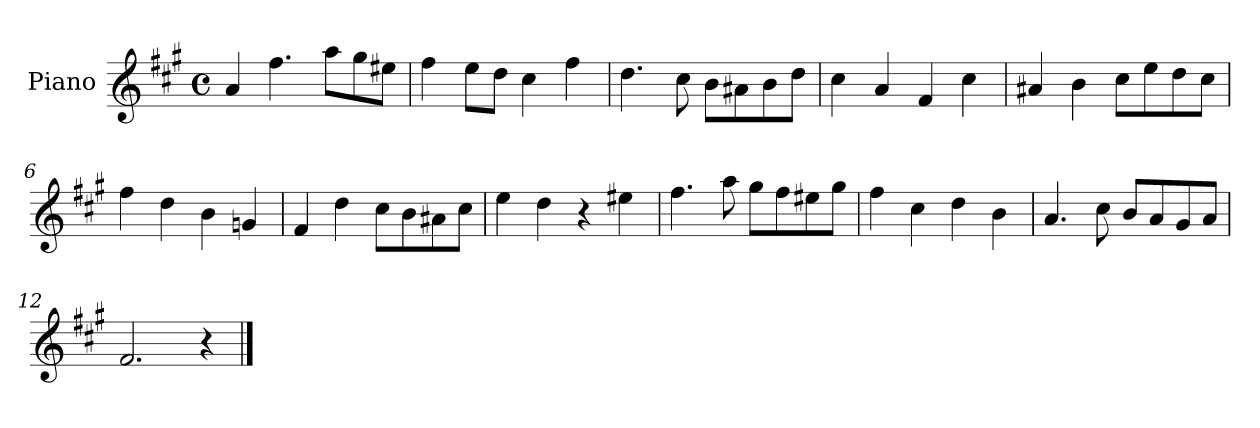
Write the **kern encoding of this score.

**kern
*part1
*staff1
*I"Piano
*I'Pno
*clefG2
*k[f#c#g#]
*f#:
*M4/4
*met(c)
=1
4a/
4.ff#\
8aa\L
8gg#\
8ee#X\J
=2
4ff#\
8ee\L
8dd\J
4cc#\
4ff#\
=3
4.dd\
8cc#\
8b\L
8a#X\
8b\
8dd\J
=4
4cc#\
4a/
4f#/
4cc#\
=5
4a#X/
4b\
8cc#\L
8ee\
8dd\
8cc#\J
=6
4ff#\
4dd\
4b\
4gn/
=7
4f#/
4dd\
8cc#\L
8b\
8a#X\
8cc#\J
=8
4ee\
4dd\
4r
4ee#X\
=9
4.ff#\
8aa\
8gg#\L
8ff#\
8ee#X\
8gg#\J
=10
4ff#\
4cc#\
4dd\
4b\
=11
4.a/
8cc#\
8b/L
8a/
8g#/
8a/J
=12
2.f#/
4r
==
*-
